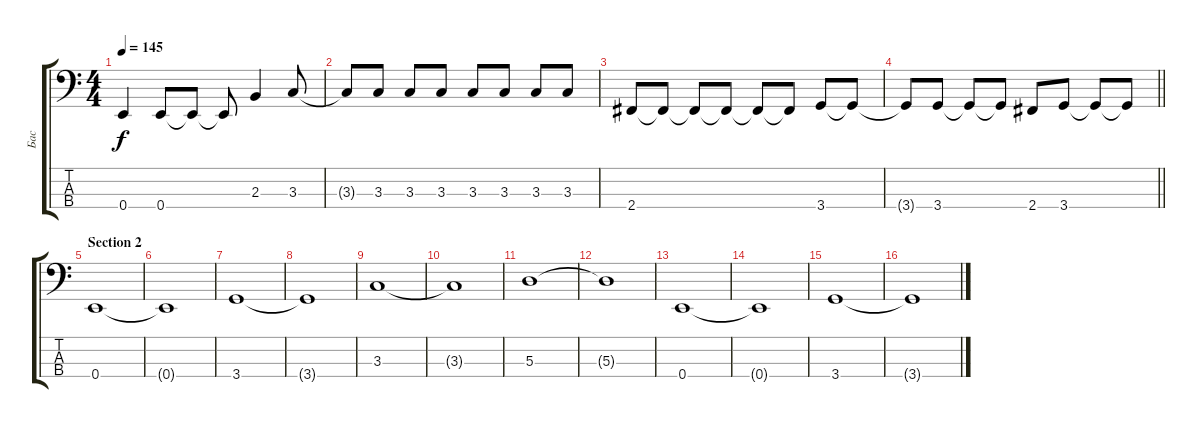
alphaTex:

\track ("Бас" "Бас") {instrument electricbassfinger}
\staff {score tabs}
\tuning (G2 D2 A1 E1) {hide}
\ts (4 4)
\tempo 145
\clef f4
\ks c
0.4.4{dy f} 0.4.8 0.4{t}.8 0.4{t}.8 2.3.4 3.3.8 |
3.3{t}.8 3.3.8 3.3.8 3.3.8 3.3.8 3.3.8 3.3.8 3.3.8 |
2.4.8 2.4{t}.8 2.4{t}.8 2.4{t}.8 2.4{t}.8 2.4{t}.8 3.4.8 3.4{t}.8 |
\barLineRight lightlight
3.4{t}.8 3.4.8 3.4{t}.8 3.4{t}.8 2.4.8 3.4.8 3.4{t}.8 3.4{t}.8 |
\section ("" "Section 2")
0.4.1 |
0.4{t}.1 |
3.4.1 |
3.4{t}.1 |
3.3.1 |
3.3{t}.1 |
5.3.1 |
5.3{t}.1 |
0.4.1 |
0.4{t}.1 |
3.4.1 |
3.4{t}.1
